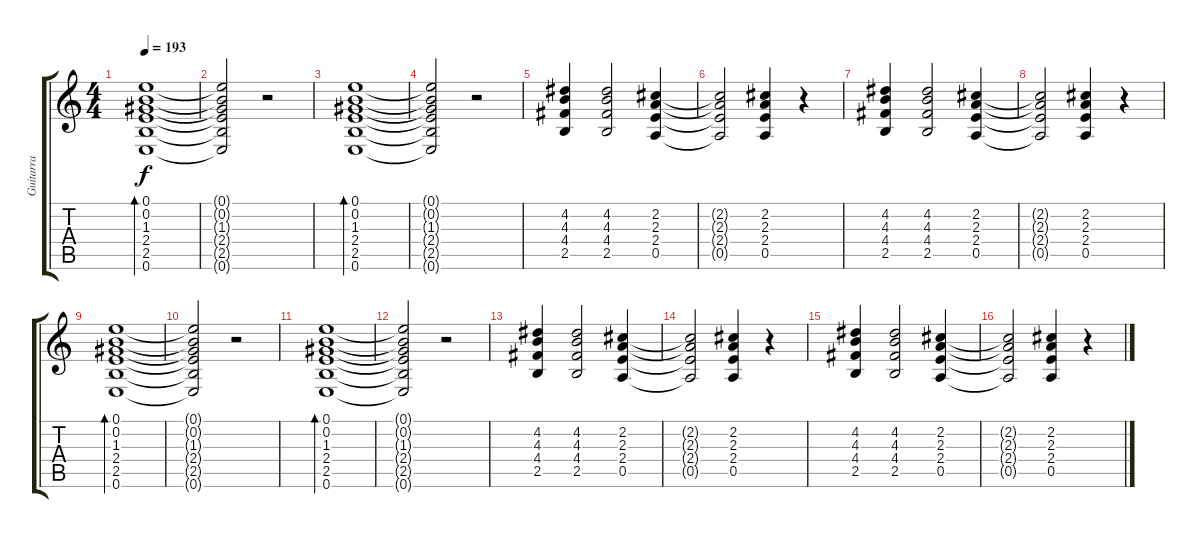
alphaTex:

\track ("Guitarra" "Guitarra") {instrument overdrivenguitar}
\staff {score tabs}
\tuning (E4 B3 G3 D3 A2 E2) {hide}
\ts (4 4)
\tempo 193
\clef g2
\ks c
(0.1 0.2 1.3 2.4 2.5 0.6).1{bd 60 dy f} |
(0.1{t} 0.2{t} 1.3{t} 2.4{t} 2.5{t} 0.6{t}).2 r.2 |
(0.1 0.2 1.3 2.4 2.5 0.6).1{bd 60} |
(0.1{t} 0.2{t} 1.3{t} 2.4{t} 2.5{t} 0.6{t}).2 r.2 |
(4.2 4.3 4.4 2.5).4 (4.2 4.3 4.4 2.5).2 (2.2 2.3 2.4 0.5).4 |
(2.2{t} 2.3{t} 2.4{t} 0.5{t}).2 (2.2 2.3 2.4 0.5).4 r.4 |
(4.2 4.3 4.4 2.5).4 (4.2 4.3 4.4 2.5).2 (2.2 2.3 2.4 0.5).4 |
(2.2{t} 2.3{t} 2.4{t} 0.5{t}).2 (2.2 2.3 2.4 0.5).4 r.4 |
(0.1 0.2 1.3 2.4 2.5 0.6).1{bd 60} |
(0.1{t} 0.2{t} 1.3{t} 2.4{t} 2.5{t} 0.6{t}).2 r.2 |
(0.1 0.2 1.3 2.4 2.5 0.6).1{bd 60} |
(0.1{t} 0.2{t} 1.3{t} 2.4{t} 2.5{t} 0.6{t}).2 r.2 |
(4.2 4.3 4.4 2.5).4 (4.2 4.3 4.4 2.5).2 (2.2 2.3 2.4 0.5).4 |
(2.2{t} 2.3{t} 2.4{t} 0.5{t}).2 (2.2 2.3 2.4 0.5).4 r.4 |
(4.2 4.3 4.4 2.5).4 (4.2 4.3 4.4 2.5).2 (2.2 2.3 2.4 0.5).4 |
(2.2{t} 2.3{t} 2.4{t} 0.5{t}).2 (2.2 2.3 2.4 0.5).4 r.4
